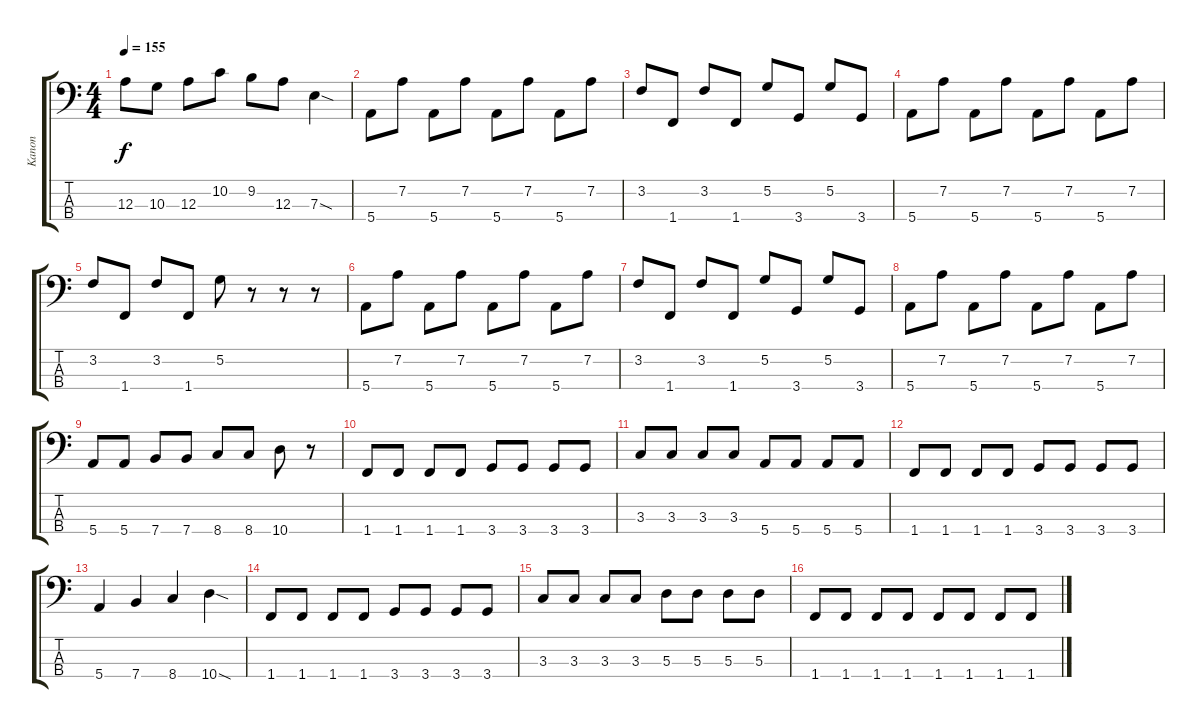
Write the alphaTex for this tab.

\track ("Kanon" "Kanon") {instrument electricbassfinger}
\staff {score tabs}
\tuning (G2 D2 A1 E1) {hide}
\ts (4 4)
\tempo 155
\clef f4
\ks c
12.3.8{dy f} 10.3.8 12.3.8 10.2.8 9.2.8 12.3.8 7.3{sod}.4 |
5.4.8 7.2.8 5.4.8 7.2.8 5.4.8 7.2.8 5.4.8 7.2.8 |
3.2.8 1.4.8 3.2.8 1.4.8 5.2.8 3.4.8 5.2.8 3.4.8 |
5.4.8 7.2.8 5.4.8 7.2.8 5.4.8 7.2.8 5.4.8 7.2.8 |
3.2.8 1.4.8 3.2.8 1.4.8 5.2.8 r.8 r.8 r.8 |
5.4.8 7.2.8 5.4.8 7.2.8 5.4.8 7.2.8 5.4.8 7.2.8 |
3.2.8 1.4.8 3.2.8 1.4.8 5.2.8 3.4.8 5.2.8 3.4.8 |
5.4.8 7.2.8 5.4.8 7.2.8 5.4.8 7.2.8 5.4.8 7.2.8 |
5.4.8 5.4.8 7.4.8 7.4.8 8.4.8 8.4.8 10.4.8 r.8 |
1.4.8 1.4.8 1.4.8 1.4.8 3.4.8 3.4.8 3.4.8 3.4.8 |
3.3.8 3.3.8 3.3.8 3.3.8 5.4.8 5.4.8 5.4.8 5.4.8 |
1.4.8 1.4.8 1.4.8 1.4.8 3.4.8 3.4.8 3.4.8 3.4.8 |
5.4.4 7.4.4 8.4.4 10.4{sod}.4 |
1.4.8 1.4.8 1.4.8 1.4.8 3.4.8 3.4.8 3.4.8 3.4.8 |
3.3.8 3.3.8 3.3.8 3.3.8 5.3.8 5.3.8 5.3.8 5.3.8 |
1.4.8 1.4.8 1.4.8 1.4.8 1.4.8 1.4.8 1.4.8 1.4.8
